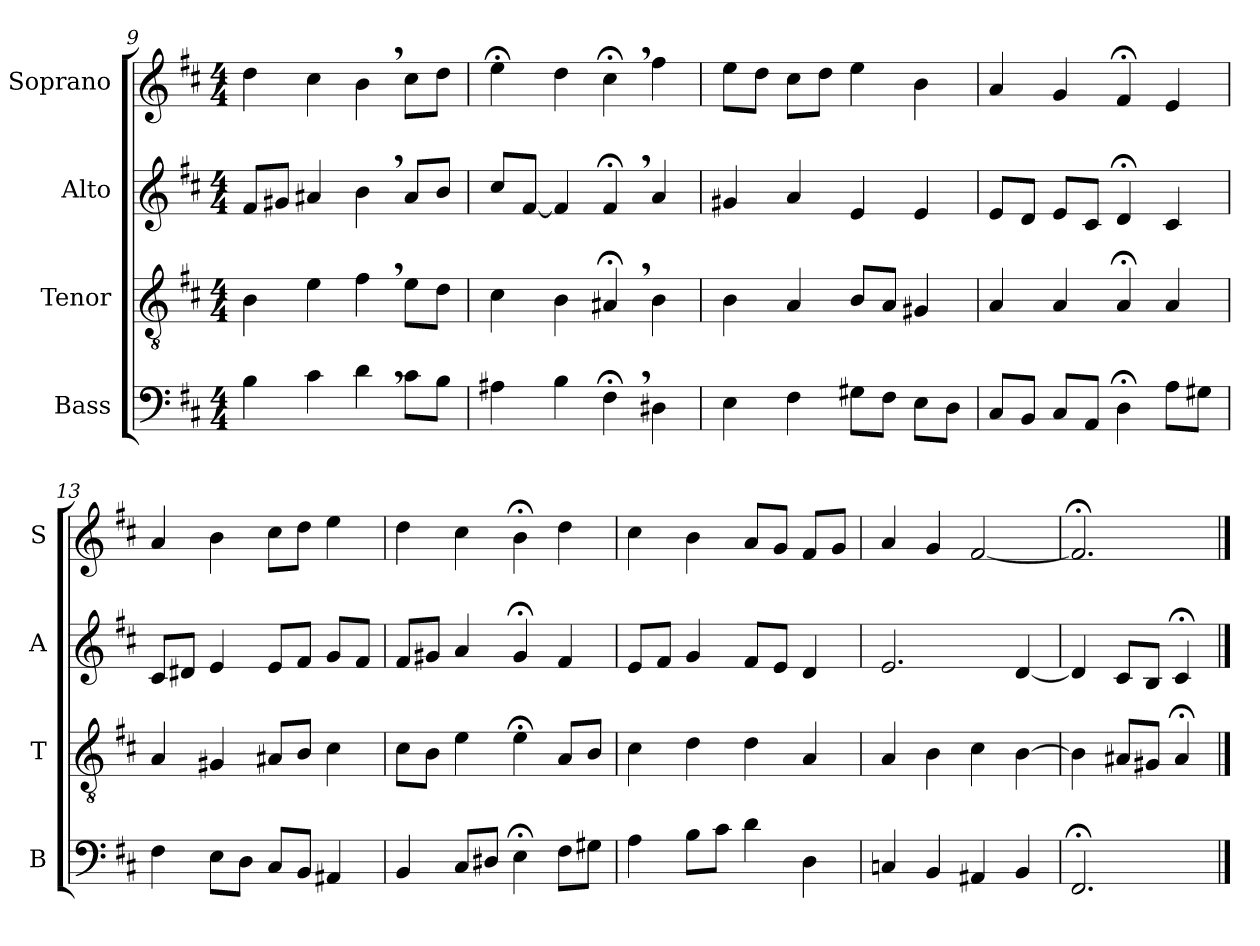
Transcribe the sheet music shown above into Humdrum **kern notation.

**kern	**kern	**kern	**kern
*part4	*part3	*part2	*part1
*staff4	*staff3	*staff2	*staff1
*I"Bass	*I"Tenor	*I"Alto	*I"Soprano
*I'B	*I'T	*I'A	*I'S
*clefF4	*clefGv2	*clefG2	*clefG2
*k[f#c#]	*k[f#c#]	*k[f#c#]	*k[f#c#]
*M4/4	*M4/4	*M4/4	*M4/4
=9	=9	=9	=9
4B\	4B\	8f#/L	4dd\
.	.	8g#X/J	.
4c#\	4e\	4a#X/	4cc#\
4d,\	4f#,\	4b,\	4b,\
8c#\L	8e\L	8a#/L	8cc#\L
8B\J	8d\J	8b/J	8dd\J
=10	=10	=10	=10
4A#X\	4c#\	8cc#/L	4ee;<\
.	.	[8f#/J	.
4B\	4B\	4f#/]	4dd\
4F#;<,\	4A#X;<,/	4f#;<,/	4cc#;<,\
4D#X\	4B\	4a/	4ff#\
=11	=11	=11	=11
4E\	4B\	4g#X/	8ee\L
.	.	.	8dd\J
4F#\	4A/	4a/	8cc#\L
.	.	.	8dd\J
8G#X\L	8B/L	4e/	4ee\
8F#\J	8A/J	.	.
8E\L	4G#X/	4e/	4b\
8D\J	.	.	.
=12	=12	=12	=12
8C#/L	4A/	8e/L	4a/
8BB/J	.	8d/J	.
8C#/L	4A/	8e/L	4g/
8AA/J	.	8c#/J	.
4D;<\	4A;</	4d;</	4f#;<:/
8A\L	4A/	4c#/	4e/
8G#X\J	.	.	.
=13	=13	=13	=13
4F#\	4A/	8c#/L	4a/
.	.	8d#X/J	.
8E\L	4G#X/	4e/	4b\
8D\J	.	.	.
8C#/L	8A#X/L	8e/L	8cc#\L
8BB/J	8B/J	8f#/J	8dd\J
4AA#X/	4c#\	8g/L	4ee\
.	.	8f#/J	.
=14	=14	=14	=14
4BB/	8c#\L	8f#/L	4dd\
.	8B\J	8g#X/J	.
8C#/L	4e\	4a/	4cc#\
8D#X/J	.	.	.
4E;<\	4e;<\	4g#;</	4b;<\
8F#\L	8A/L	4f#/	4dd\
8G#X\J	8B/J	.	.
=15	=15	=15	=15
4A\	4c#\	8e/L	4cc#\
.	.	8f#/J	.
8B\L	4d\	4g/	4b\
8c#\J	.	.	.
4d\	4d\	8f#/L	8a/L
.	.	8e/J	8g/J
4D\	4A/	4d/	8f#/L
.	.	.	8g/J
=16	=16	=16	=16
4Cn/	4A/	2.e/	4a/
4BB/	4B\	.	4g/
4AA#X/	4c#\	.	[2f#/
4BB/	[4B\	[4d/	.
=17	=17	=17	=17
2.FF#;</	4B\]	4d/]	2.f#;</]
.	8A#X/L	8c#/L	.
.	8G#X/J	8B/J	.
.	4A#;</	4c#;</	.
==	==	==	==
*-	*-	*-	*-
